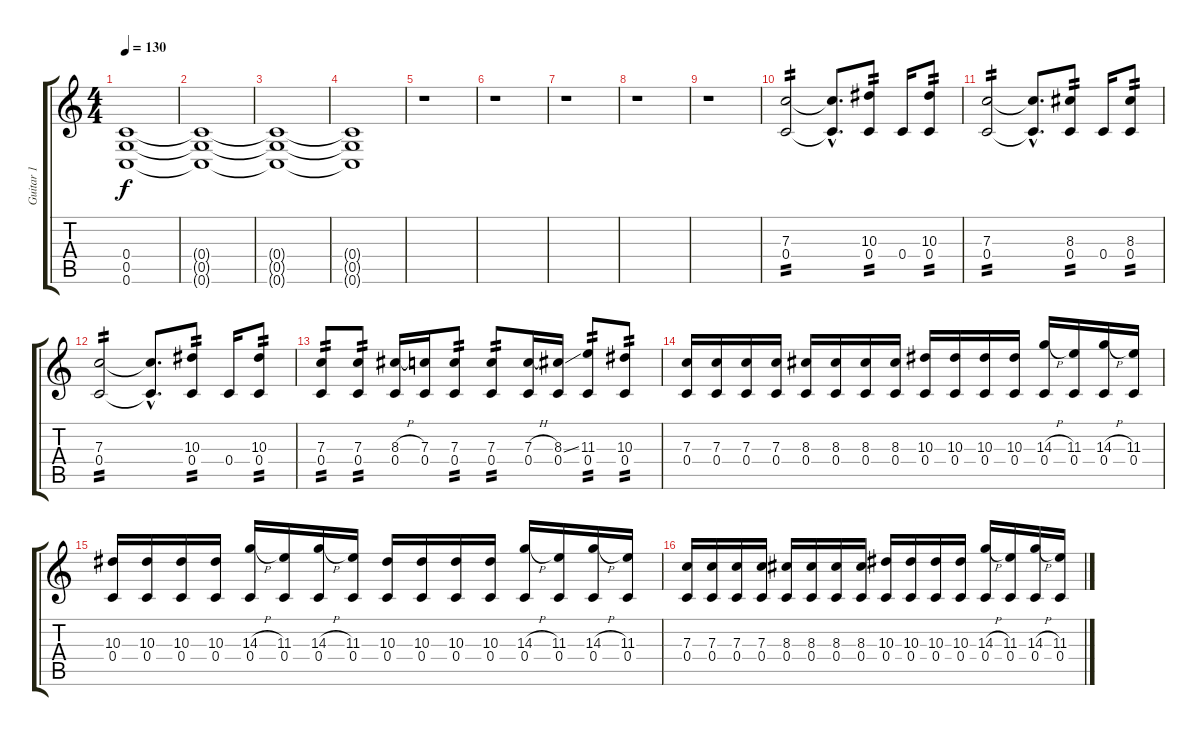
\track ("Guitar 1" "Guitar 1") {instrument overdrivenguitar}
\staff {score tabs}
\tuning (D4 A3 F3 C3 G2 C2) {hide}
\ts (4 4)
\section ("" "")
\tempo 130
\clef g2
\ks c
(0.4 0.5 0.6).1{dy f} |
(0.4{t} 0.5{t} 0.6{t}).1 |
(0.4{t} 0.5{t} 0.6{t}).1 |
(0.4{t} 0.5{t} 0.6{t}).1 |
r.1 |
r.1 |
r.1 |
r.1 |
r.1 |
\section ("" "")
(7.3 0.4).2{tp 2} (7.3{hac t} 0.4{hac t}).8{d} (10.3 0.4).8{tp 2} 0.4.16 (10.3 0.4).8{tp 2} |
(7.3 0.4).2{tp 2} (7.3{hac t} 0.4{hac t}).8{d} (8.3 0.4).8{tp 2} 0.4.16 (8.3 0.4).8{tp 2} |
(7.3 0.4).2{tp 2} (7.3{hac t} 0.4{hac t}).8{d} (10.3 0.4).8{tp 2} 0.4.16 (10.3 0.4).8{tp 2} |
(7.3 0.4).8{tp 2} (7.3 0.4).8{tp 2} (8.3{h} 0.4).16 (7.3 0.4).16 (7.3 0.4).8{tp 2} (7.3 0.4).8{tp 2} (7.3{h} 0.4).16 (8.3{ss} 0.4).16 (11.3 0.4).8{tp 2} (10.3 0.4).8{tp 2} |
\section ("" "")
(7.3 0.4).16 (7.3 0.4).16 (7.3 0.4).16 (7.3 0.4).16 (8.3 0.4).16 (8.3 0.4).16 (8.3 0.4).16 (8.3 0.4).16 (10.3 0.4).16 (10.3 0.4).16 (10.3 0.4).16 (10.3 0.4).16 (14.3{h} 0.4).16 (11.3 0.4).16 (14.3{h} 0.4).16 (11.3 0.4).16 |
(10.3 0.4).16 (10.3 0.4).16 (10.3 0.4).16 (10.3 0.4).16 (14.3{h} 0.4).16 (11.3 0.4).16 (14.3{h} 0.4).16 (11.3 0.4).16 (10.3 0.4).16 (10.3 0.4).16 (10.3 0.4).16 (10.3 0.4).16 (14.3{h} 0.4).16 (11.3 0.4).16 (14.3{h} 0.4).16 (11.3 0.4).16 |
(7.3 0.4).16 (7.3 0.4).16 (7.3 0.4).16 (7.3 0.4).16 (8.3 0.4).16 (8.3 0.4).16 (8.3 0.4).16 (8.3 0.4).16 (10.3 0.4).16 (10.3 0.4).16 (10.3 0.4).16 (10.3 0.4).16 (14.3{h} 0.4).16 (11.3 0.4).16 (14.3{h} 0.4).16 (11.3 0.4).16
